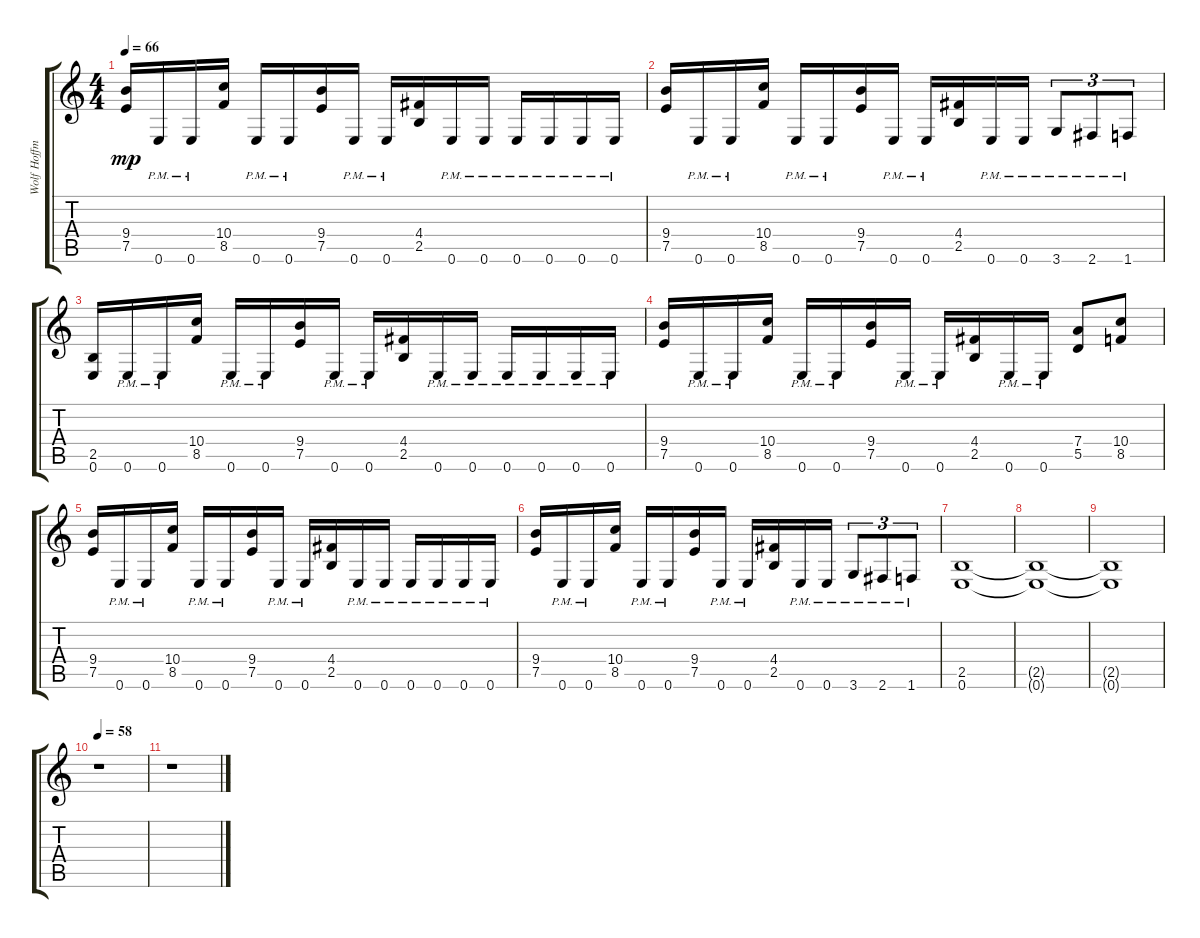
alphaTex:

\track ("Wolf Hoffmann" "Wolf Hoffm") {instrument distortionguitar}
\staff {score tabs}
\tuning (E4 B3 G3 D3 A2 E2) {hide}
\ts (4 4)
\tempo 66
\clef g2
\ks c
(9.4 7.5).16{dy mp} 0.6{pm}.16 0.6{pm}.16 (10.4 8.5).16 0.6{pm}.16 0.6{pm}.16 (9.4 7.5).16 0.6{pm}.16 0.6{pm}.16 (4.4 2.5).16 0.6{pm}.16 0.6{pm}.16 0.6{pm}.16 0.6{pm}.16 0.6{pm}.16 0.6{pm}.16 |
(9.4 7.5).16 0.6{pm}.16 0.6{pm}.16 (10.4 8.5).16 0.6{pm}.16 0.6{pm}.16 (9.4 7.5).16 0.6{pm}.16 0.6{pm}.16 (4.4 2.5).16 0.6{pm}.16 0.6{pm}.16 3.6{pm}.8{tu (3 2)} 2.6{pm}.8{tu (3 2)} 1.6{pm}.8{tu (3 2)} |
(2.5 0.6).16 0.6{pm}.16 0.6{pm}.16 (10.4 8.5).16 0.6{pm}.16 0.6{pm}.16 (9.4 7.5).16 0.6{pm}.16 0.6{pm}.16 (4.4 2.5).16 0.6{pm}.16 0.6{pm}.16 0.6{pm}.16 0.6{pm}.16 0.6{pm}.16 0.6{pm}.16 |
(9.4 7.5).16 0.6{pm}.16 0.6{pm}.16 (10.4 8.5).16 0.6{pm}.16 0.6{pm}.16 (9.4 7.5).16 0.6{pm}.16 0.6{pm}.16 (4.4 2.5).16 0.6{pm}.16 0.6{pm}.16 (7.4 5.5).8 (10.4 8.5).8 |
(9.4 7.5).16 0.6{pm}.16 0.6{pm}.16 (10.4 8.5).16 0.6{pm}.16 0.6{pm}.16 (9.4 7.5).16 0.6{pm}.16 0.6{pm}.16 (4.4 2.5).16 0.6{pm}.16 0.6{pm}.16 0.6{pm}.16 0.6{pm}.16 0.6{pm}.16 0.6{pm}.16 |
(9.4 7.5).16 0.6{pm}.16 0.6{pm}.16 (10.4 8.5).16 0.6{pm}.16 0.6{pm}.16 (9.4 7.5).16 0.6{pm}.16 0.6{pm}.16 (4.4 2.5).16 0.6{pm}.16 0.6{pm}.16 3.6{pm}.8{tu (3 2)} 2.6{pm}.8{tu (3 2)} 1.6{pm}.8{tu (3 2)} |
(2.5 0.6).1 |
(2.5{t} 0.6{t}).1 |
(2.5{t} 0.6{t}).1 |
\tempo 58
r.1 |
r.1
